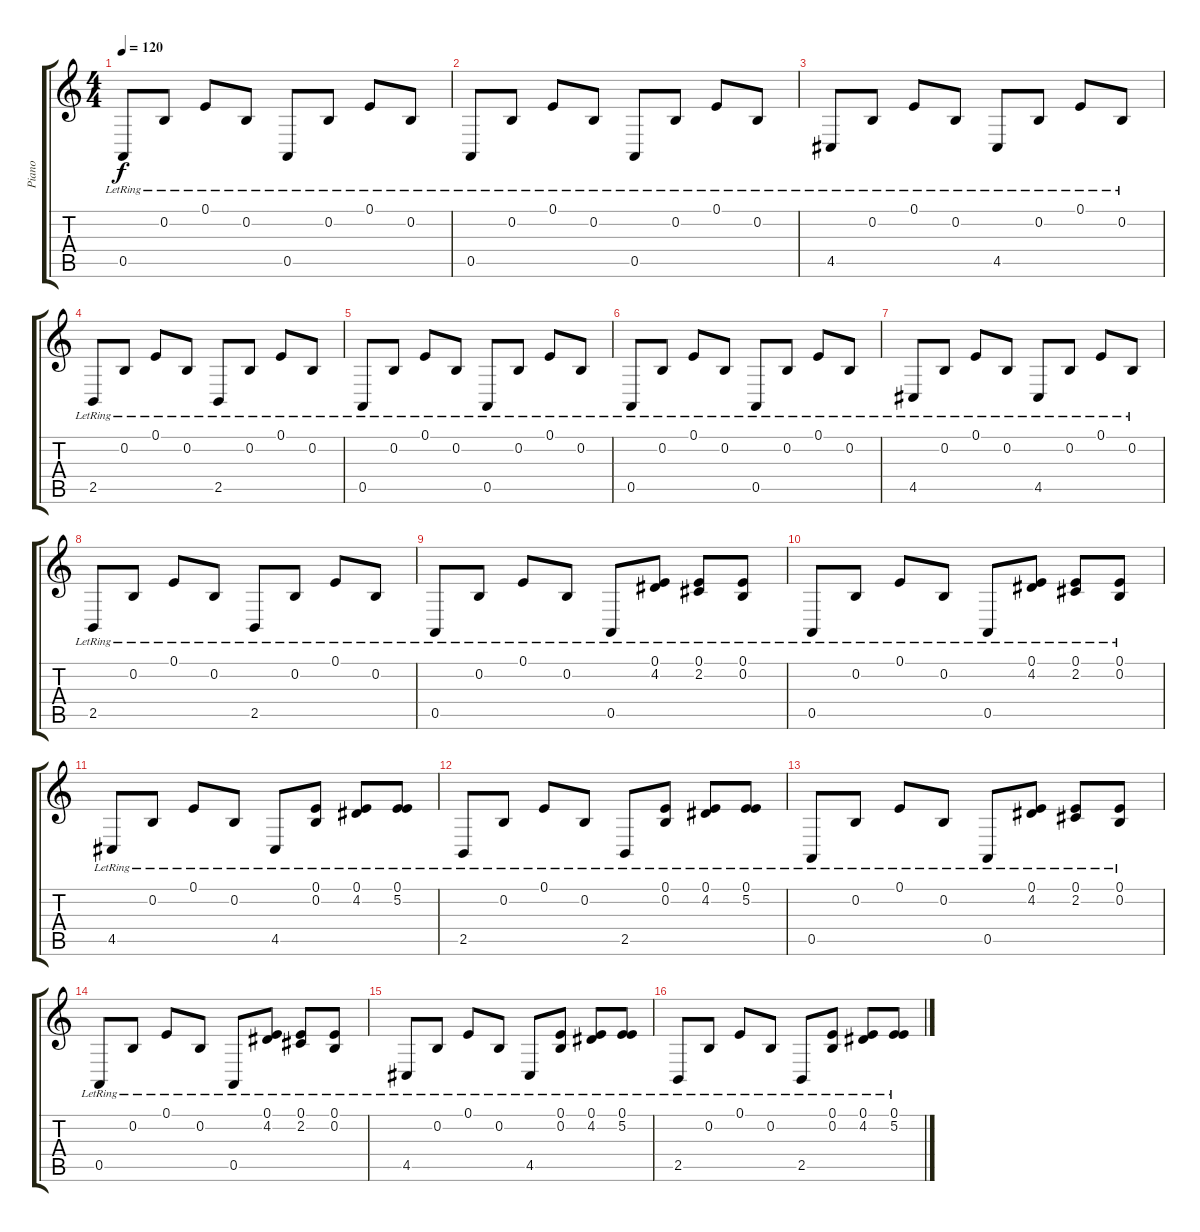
\track ("Piano" "Piano") {instrument acousticgrandpiano}
\staff {score tabs}
\tuning (E4 B3 G3 D3 A2 E2) {hide}
\ts (4 4)
\tempo 120
\clef g2
\ks c
0.5{lr}.8{dy f instrument acousticgrandpiano} 0.2{lr}.8 0.1{lr}.8 0.2{lr}.8 0.5{lr}.8 0.2{lr}.8 0.1{lr}.8 0.2{lr}.8 |
0.5{lr}.8 0.2{lr}.8 0.1{lr}.8 0.2{lr}.8 0.5{lr}.8 0.2{lr}.8 0.1{lr}.8 0.2{lr}.8 |
4.5{lr}.8 0.2{lr}.8 0.1{lr}.8 0.2{lr}.8 4.5{lr}.8 0.2{lr}.8 0.1{lr}.8 0.2{lr}.8 |
2.5{lr}.8 0.2{lr}.8 0.1{lr}.8 0.2{lr}.8 2.5{lr}.8 0.2{lr}.8 0.1{lr}.8 0.2{lr}.8 |
0.5{lr}.8 0.2{lr}.8 0.1{lr}.8 0.2{lr}.8 0.5{lr}.8 0.2{lr}.8 0.1{lr}.8 0.2{lr}.8 |
0.5{lr}.8 0.2{lr}.8 0.1{lr}.8 0.2{lr}.8 0.5{lr}.8 0.2{lr}.8 0.1{lr}.8 0.2{lr}.8 |
4.5{lr}.8 0.2{lr}.8 0.1{lr}.8 0.2{lr}.8 4.5{lr}.8 0.2{lr}.8 0.1{lr}.8 0.2{lr}.8 |
2.5{lr}.8 0.2{lr}.8 0.1{lr}.8 0.2{lr}.8 2.5{lr}.8 0.2{lr}.8 0.1{lr}.8 0.2{lr}.8 |
0.5{lr}.8 0.2{lr}.8 0.1{lr}.8 0.2{lr}.8 0.5{lr}.8 (0.1 4.2{lr}).8 (0.1{lr} 2.2).8 (0.1 0.2{lr}).8 |
0.5{lr}.8 0.2{lr}.8 0.1{lr}.8 0.2{lr}.8 0.5{lr}.8 (0.1 4.2{lr}).8 (0.1{lr} 2.2).8 (0.1 0.2{lr}).8 |
4.5{lr}.8 0.2{lr}.8 0.1{lr}.8 0.2{lr}.8 4.5{lr}.8 (0.1 0.2{lr}).8 (0.1{lr} 4.2).8 (0.1 5.2{lr}).8 |
2.5{lr}.8 0.2{lr}.8 0.1{lr}.8 0.2{lr}.8 2.5{lr}.8 (0.1 0.2{lr}).8 (0.1{lr} 4.2).8 (0.1 5.2{lr}).8 |
0.5{lr}.8 0.2{lr}.8 0.1{lr}.8 0.2{lr}.8 0.5{lr}.8 (0.1 4.2{lr}).8 (0.1{lr} 2.2).8 (0.1 0.2{lr}).8 |
0.5{lr}.8 0.2{lr}.8 0.1{lr}.8 0.2{lr}.8 0.5{lr}.8 (0.1 4.2{lr}).8 (0.1{lr} 2.2).8 (0.1 0.2{lr}).8 |
4.5{lr}.8 0.2{lr}.8 0.1{lr}.8 0.2{lr}.8 4.5{lr}.8 (0.1 0.2{lr}).8 (0.1{lr} 4.2).8 (0.1 5.2{lr}).8 |
2.5{lr}.8 0.2{lr}.8 0.1{lr}.8 0.2{lr}.8 2.5{lr}.8 (0.1 0.2{lr}).8 (0.1{lr} 4.2).8 (0.1 5.2{lr}).8
